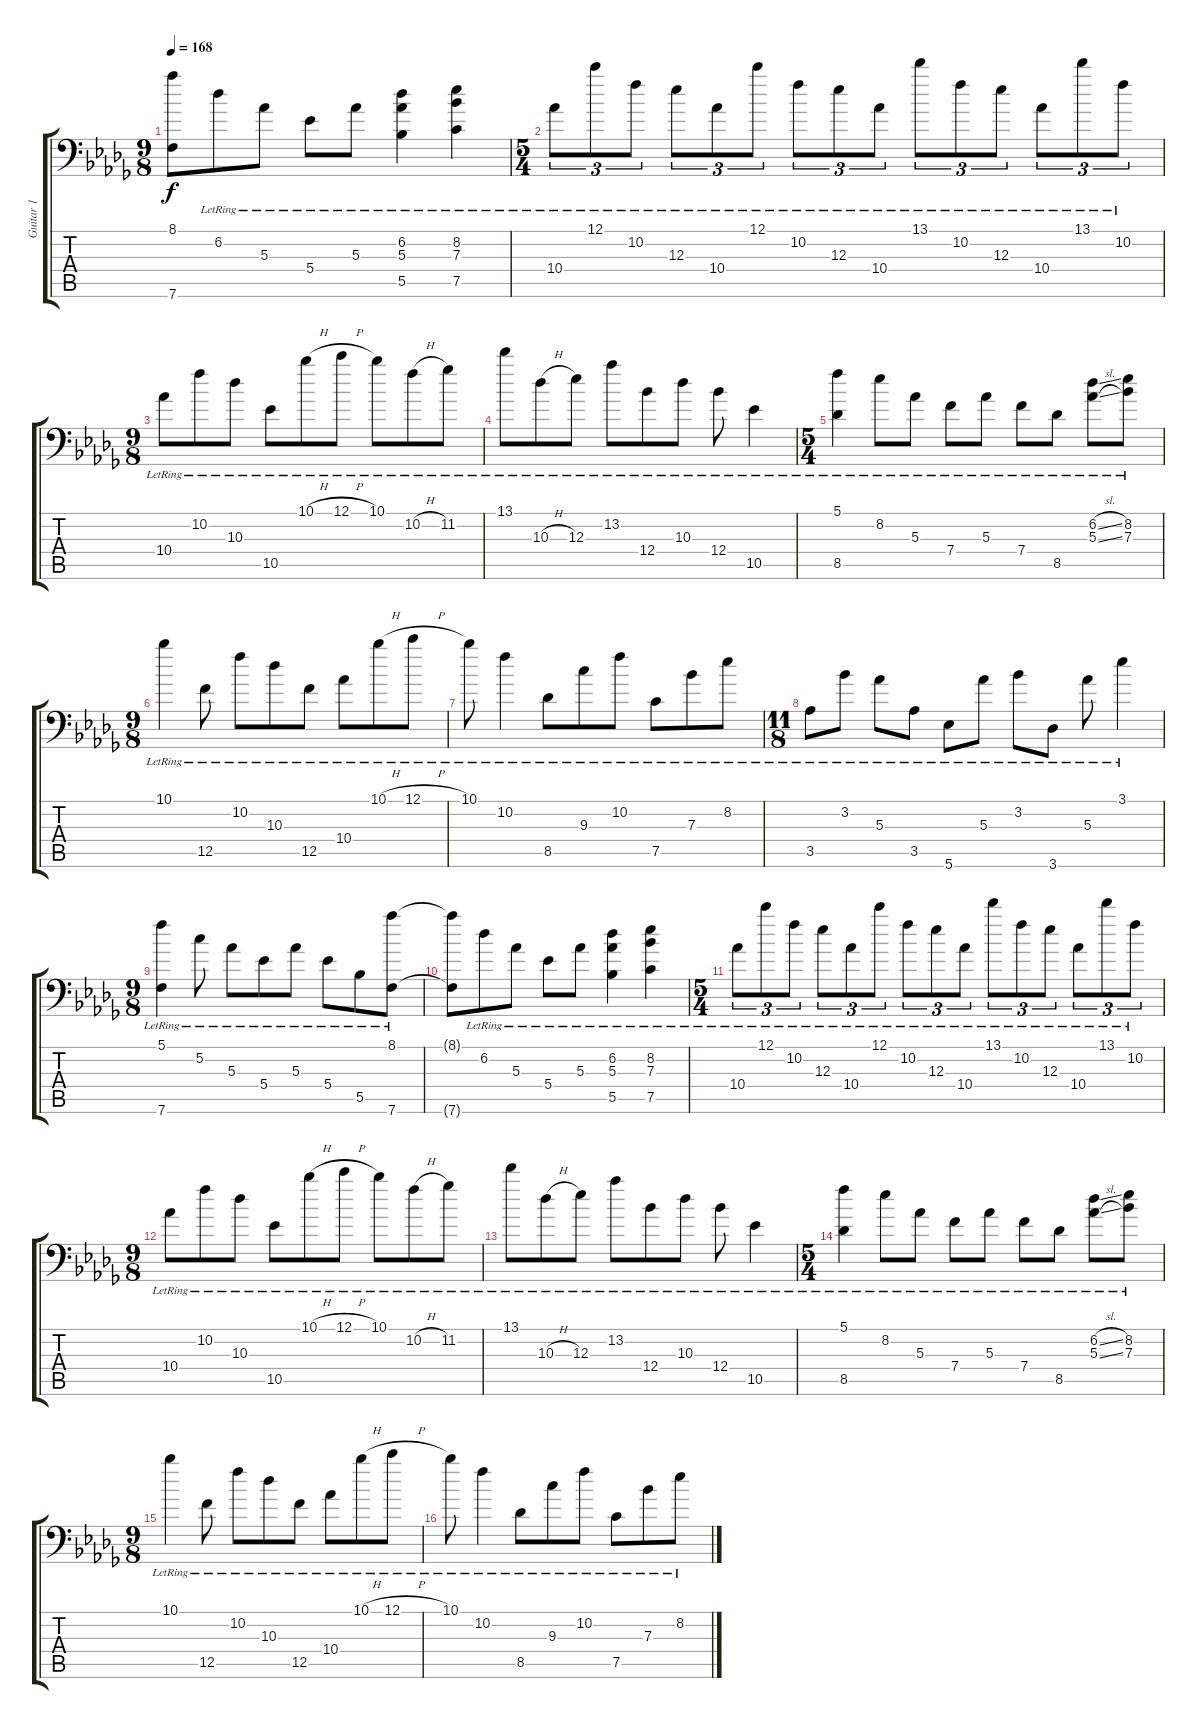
\track ("Guitar 1" "Guitar 1") {instrument electricguitarjazz}
\staff {score tabs}
\tuning (C4 G3 Eb3 Bb2 F2 Bb1) {hide}
\ts (9 8)
\tempo 168
\clef f4
\ks bbminor
(8.1{t} 7.6{t}).8{dy f} 6.2{lr}.8 5.3{lr}.8 5.4{lr}.8 5.3{lr}.8 (6.2{lr} 5.3{lr} 5.5{lr}).4 (8.2{lr} 7.3{lr} 7.5{lr}).4 |
\ts (5 4)
10.4{lr}.8{tu (3 2)} 12.1{lr}.8{tu (3 2)} 10.2{lr}.8{tu (3 2)} 12.3{lr}.8{tu (3 2)} 10.4{lr}.8{tu (3 2)} 12.1{lr}.8{tu (3 2)} 10.2{lr}.8{tu (3 2)} 12.3{lr}.8{tu (3 2)} 10.4{lr}.8{tu (3 2)} 13.1{lr}.8{tu (3 2)} 10.2{lr}.8{tu (3 2)} 12.3{lr}.8{tu (3 2)} 10.4{lr}.8{tu (3 2)} 13.1{lr}.8{tu (3 2)} 10.2{lr}.8{tu (3 2)} |
\ts (9 8)
10.4{lr}.8 10.2{lr}.8 10.3{lr}.8 10.5{lr}.8 10.1{h lr}.8 12.1{h lr}.8 10.1{lr}.8 10.2{h lr}.8 11.2{lr}.8 |
13.1{lr}.8 10.3{h lr}.8 12.3{lr}.8 13.2{lr}.8 12.4{lr}.8 10.3{lr}.8 12.4{lr}.8 10.5{lr}.4 |
\ts (5 4)
(5.1{lr} 8.5{lr}).4 8.2{lr}.8 5.3{lr}.8 7.4{lr}.8 5.3{lr}.8 7.4{lr}.8 8.5{lr}.8 (6.2{sl lr} 5.3{sl lr}).8 (8.2{lr} 7.3{lr}).8 |
\ts (9 8)
10.1{lr}.4 12.5{lr}.8 10.2{lr}.8 10.3{lr}.8 12.5{lr}.8 10.4{lr}.8 10.1{h lr}.8 12.1{h lr}.8 |
10.1{lr}.8 10.2{lr}.4 8.5{lr}.8 9.3{lr}.8 10.2{lr}.8 7.5{lr}.8 7.3{lr}.8 8.2{lr}.8 |
\ts (11 8)
3.5{lr}.8 3.2{lr}.8 5.3{lr}.8 3.5{lr}.8 5.6{lr}.8 5.3{lr}.8 3.2{lr}.8 3.6{lr}.8 5.3{lr}.8 3.1{lr}.4 |
\ts (9 8)
(5.1{lr} 7.6{lr}).4 5.2{lr}.8 5.3{lr}.8 5.4{lr}.8 5.3{lr}.8 5.4{lr}.8 5.5{lr}.8 (8.1{lr} 7.6{lr}).8 |
(8.1{t} 7.6{t}).8 6.2{lr}.8 5.3{lr}.8 5.4{lr}.8 5.3{lr}.8 (6.2{lr} 5.3{lr} 5.5{lr}).4 (8.2{lr} 7.3{lr} 7.5{lr}).4 |
\ts (5 4)
10.4{lr}.8{tu (3 2)} 12.1{lr}.8{tu (3 2)} 10.2{lr}.8{tu (3 2)} 12.3{lr}.8{tu (3 2)} 10.4{lr}.8{tu (3 2)} 12.1{lr}.8{tu (3 2)} 10.2{lr}.8{tu (3 2)} 12.3{lr}.8{tu (3 2)} 10.4{lr}.8{tu (3 2)} 13.1{lr}.8{tu (3 2)} 10.2{lr}.8{tu (3 2)} 12.3{lr}.8{tu (3 2)} 10.4{lr}.8{tu (3 2)} 13.1{lr}.8{tu (3 2)} 10.2{lr}.8{tu (3 2)} |
\ts (9 8)
10.4{lr}.8 10.2{lr}.8 10.3{lr}.8 10.5{lr}.8 10.1{h lr}.8 12.1{h lr}.8 10.1{lr}.8 10.2{h lr}.8 11.2{lr}.8 |
13.1{lr}.8 10.3{h lr}.8 12.3{lr}.8 13.2{lr}.8 12.4{lr}.8 10.3{lr}.8 12.4{lr}.8 10.5{lr}.4 |
\ts (5 4)
(5.1{lr} 8.5{lr}).4 8.2{lr}.8 5.3{lr}.8 7.4{lr}.8 5.3{lr}.8 7.4{lr}.8 8.5{lr}.8 (6.2{sl lr} 5.3{sl lr}).8 (8.2{lr} 7.3{lr}).8 |
\ts (9 8)
10.1{lr}.4 12.5{lr}.8 10.2{lr}.8 10.3{lr}.8 12.5{lr}.8 10.4{lr}.8 10.1{h lr}.8 12.1{h lr}.8 |
10.1{lr}.8 10.2{lr}.4 8.5{lr}.8 9.3{lr}.8 10.2{lr}.8 7.5{lr}.8 7.3{lr}.8 8.2{lr}.8
